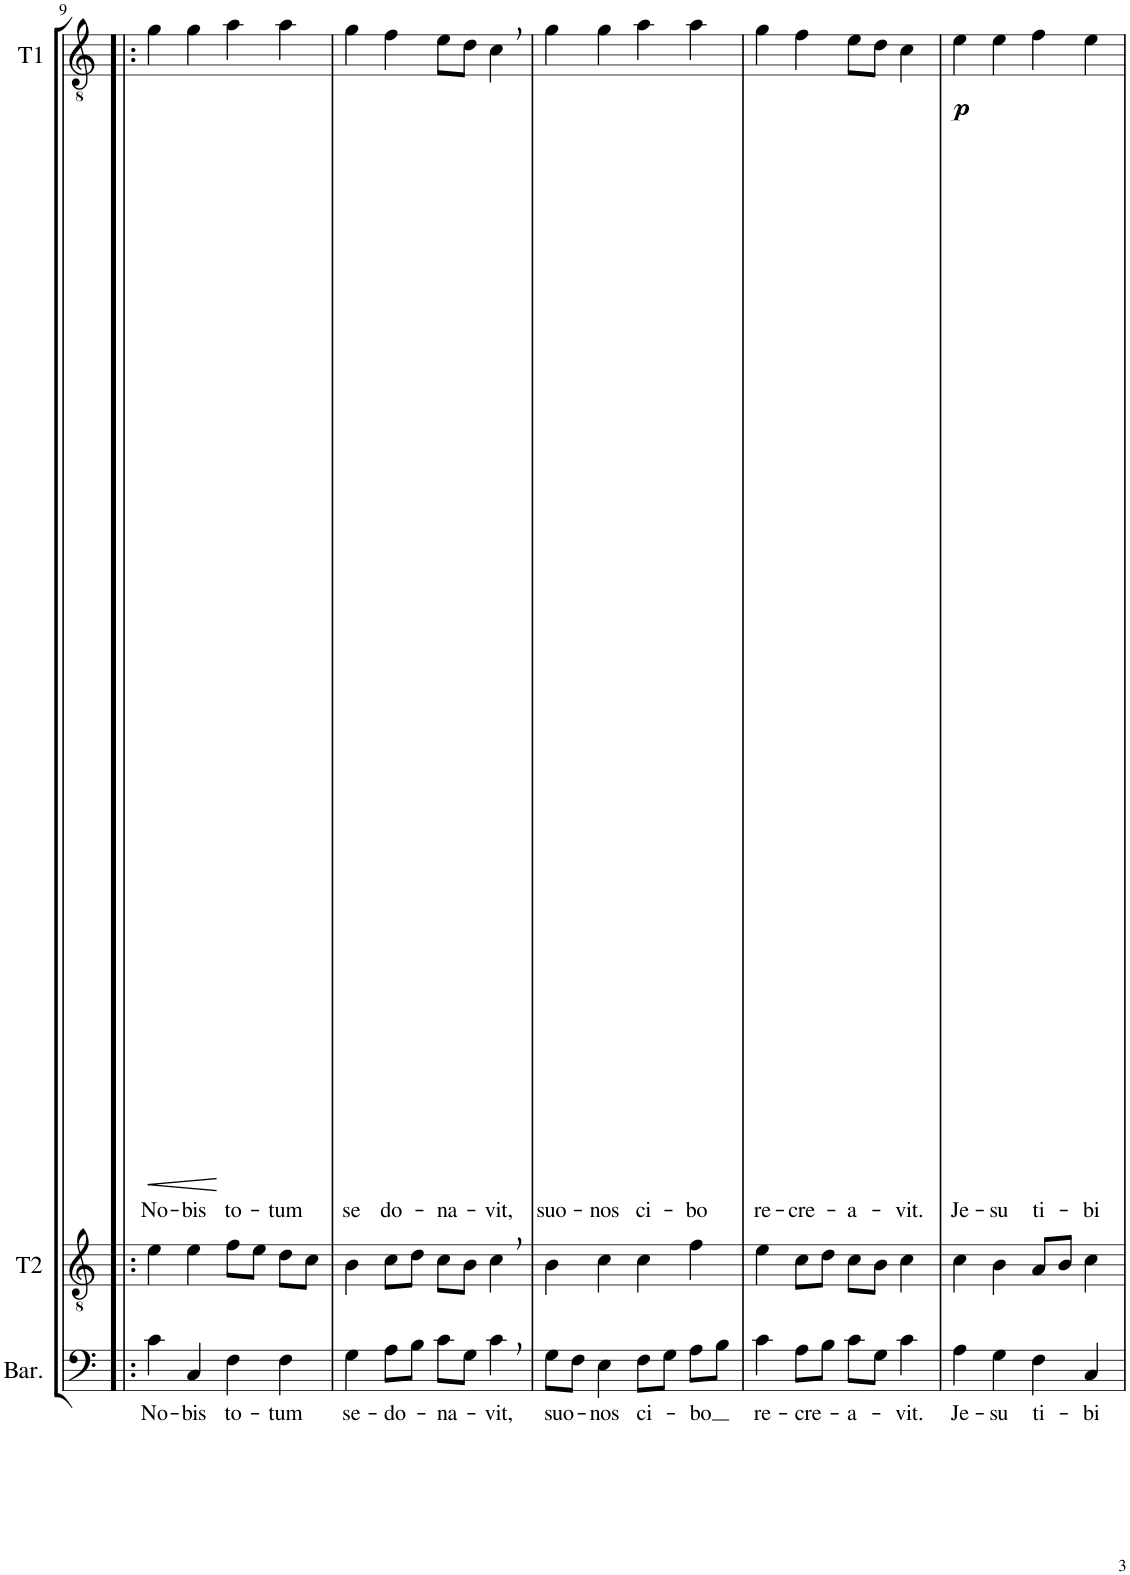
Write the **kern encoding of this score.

**kern	**text	**kern	**kern	**text	**dynam
*part3	*part3	*part2	*part1	*part1	*part1
*staff3	*staff3	*staff2	*staff1	*staff1	*staff1
*I"Baritono	*	*I"TenoreII	*I"TenoreI	*	*
*I'Bar.	*	*I'T2	*I'T1	*	*
!!LO:PB:g=z
*clefF4	*	*clefGv2	*clefGv2	*	*
*k[]	*	*k[]	*k[]	*	*
*M4/4	*	*M4/4	*M4/4	*	*
*met(c)	*	*met(c)	*met(c)	*	*
=9!|:	=9!|:	=9!|:	=9!|:	=9!|:	=9!|:
!	!LO:LY:b	!	!	!LO:LY:b	!LO:HP:b
4c\	No-	4e\	4g\	No-	<
!	!LO:LY:b	!	!	!LO:LY:b	!
4C/	-bis	4e\	4g\	-bis	.
!	!LO:LY:b	!	!	!LO:LY:b	!
4F\	to-	8f\L	4a\	to-	[
.	.	8e\J	.	.	.
!	!LO:LY:b	!	!	!LO:LY:b	!
4F\	-tum	8d\L	4a\	-tum	.
.	.	8c\J	.	.	.
=10	=10	=10	=10	=10	=10
!	!LO:LY:b	!	!	!LO:LY:b	!
4G\	se-	4B\	4g\	se	.
!	!LO:LY:b	!	!	!LO:LY:b	!
8A\L	-do-	8c\L	4f\	do-	.
8B\J	.	8d\J	.	.	.
!	!LO:LY:b	!	!	!LO:LY:b	!
8c\L	-na-	8c\L	8e\L	-na-	.
8G\J	.	8B\J	8d\J	.	.
!	!LO:LY:b	!	!	!LO:LY:b	!
4c,\	-vit,	4c,\	4c,\	-vit,	.
=11	=11	=11	=11	=11	=11
!	!LO:LY:b	!	!	!LO:LY:b	!
8G\L	suo-	4B\	4g\	suo-	.
8F\J	.	.	.	.	.
!	!LO:LY:b	!	!	!LO:LY:b	!
4E\	-nos	4c\	4g\	-nos	.
!	!LO:LY:b	!	!	!LO:LY:b	!
8F\L	ci-	4c\	4a\	ci-	.
8G\J	.	.	.	.	.
!	!LO:LY:b	!	!	!LO:LY:b	!
8A\L	-bo	4f\	4a\	-bo	.
8B\J	.	.	.	.	.
=12	=12	=12	=12	=12	=12
!	!LO:LY:b	!	!	!LO:LY:b	!
4c\	re-	4e\	4g\	re-	.
!	!LO:LY:b	!	!	!LO:LY:b	!
8A\L	-cre-	8c\L	4f\	-cre-	.
8B\J	.	8d\J	.	.	.
!	!LO:LY:b	!	!	!LO:LY:b	!
8c\L	-a-	8c\L	8e\L	-a-	.
8G\J	.	8B\J	8d\J	.	.
!	!LO:LY:b	!	!	!LO:LY:b	!
4c\	-vit.	4c\	4c\	-vit.	.
=13	=13	=13	=13	=13	=13
!	!LO:LY:b	!	!	!LO:LY:b	!LO:DY:b
4A\	Je-	4c\	4e\	Je-	p
!	!LO:LY:b	!	!	!LO:LY:b	!
4G\	-su	4B\	4e\	-su	.
!	!LO:LY:b	!	!	!LO:LY:b	!
4F\	ti-	8A/L	4f\	ti-	.
.	.	8B/J	.	.	.
!	!LO:LY:b	!	!	!LO:LY:b	!
4C/	-bi	4c\	4e\	-bi	.
=	=	=	=	=	=
*-	*-	*-	*-	*-	*-
